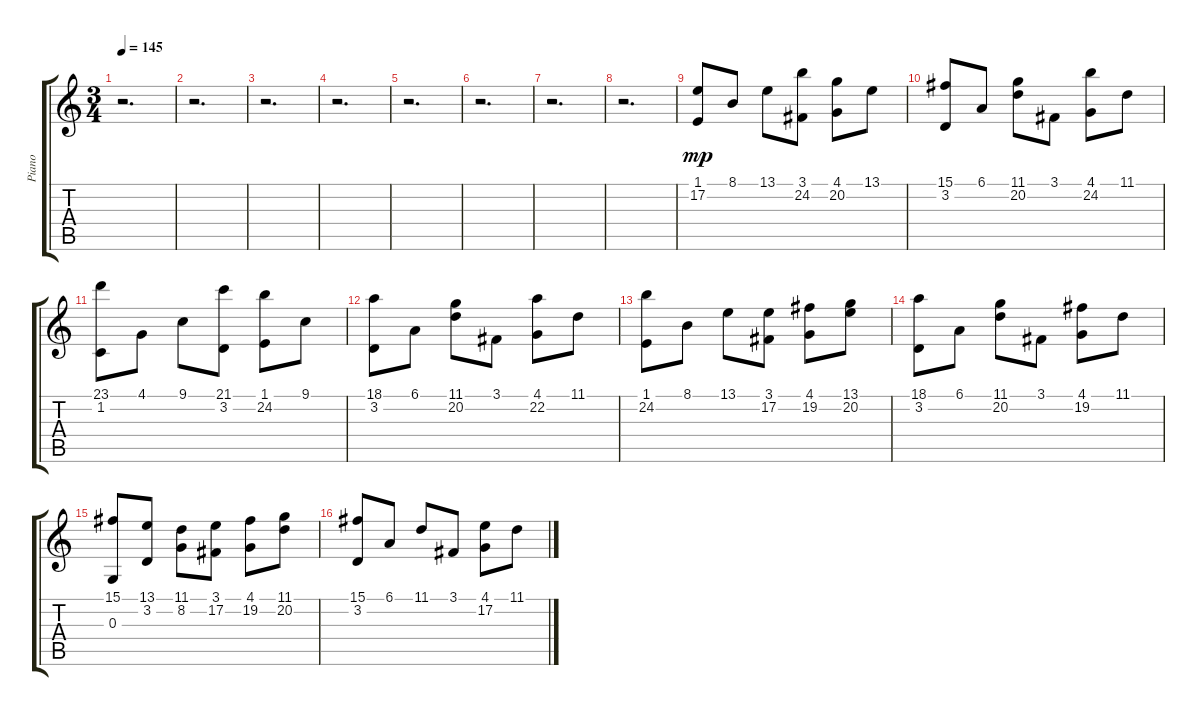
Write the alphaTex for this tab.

\track ("Piano" "Piano") {instrument acousticgrandpiano}
\staff {score tabs}
\tuning (Eb4 B3 G3 Eb3 B2 G2) {hide}
\ts (3 4)
\tempo 145
\clef g2
\ks c
r.2{d dy mp} |
r.2{d} |
r.2{d} |
r.2{d} |
r.2{d} |
r.2{d} |
r.2{d} |
r.2{d} |
(1.1 17.2).8 8.1.8 13.1.8 (3.1 24.2).8 (4.1 20.2).8 13.1.8 |
(15.1 3.2).8 6.1.8 (11.1 20.2).8 3.1.8 (4.1 24.2).8 11.1.8 |
(23.1 1.2).8 4.1.8 9.1.8 (21.1 3.2).8 (1.1 24.2).8 9.1.8 |
(18.1 3.2).8 6.1.8 (11.1 20.2).8 3.1.8 (4.1 22.2).8 11.1.8 |
(1.1 24.2).8 8.1.8 13.1.8 (3.1 17.2).8 (4.1 19.2).8 (13.1 20.2).8 |
(18.1 3.2).8 6.1.8 (11.1 20.2).8 3.1.8 (4.1 19.2).8 11.1.8 |
(15.1 0.3).8 (13.1 3.2).8 (11.1 8.2).8 (3.1 17.2).8 (4.1 19.2).8 (11.1 20.2).8 |
(15.1 3.2).8 6.1.8 11.1.8 3.1.8 (4.1 17.2).8 11.1.8
